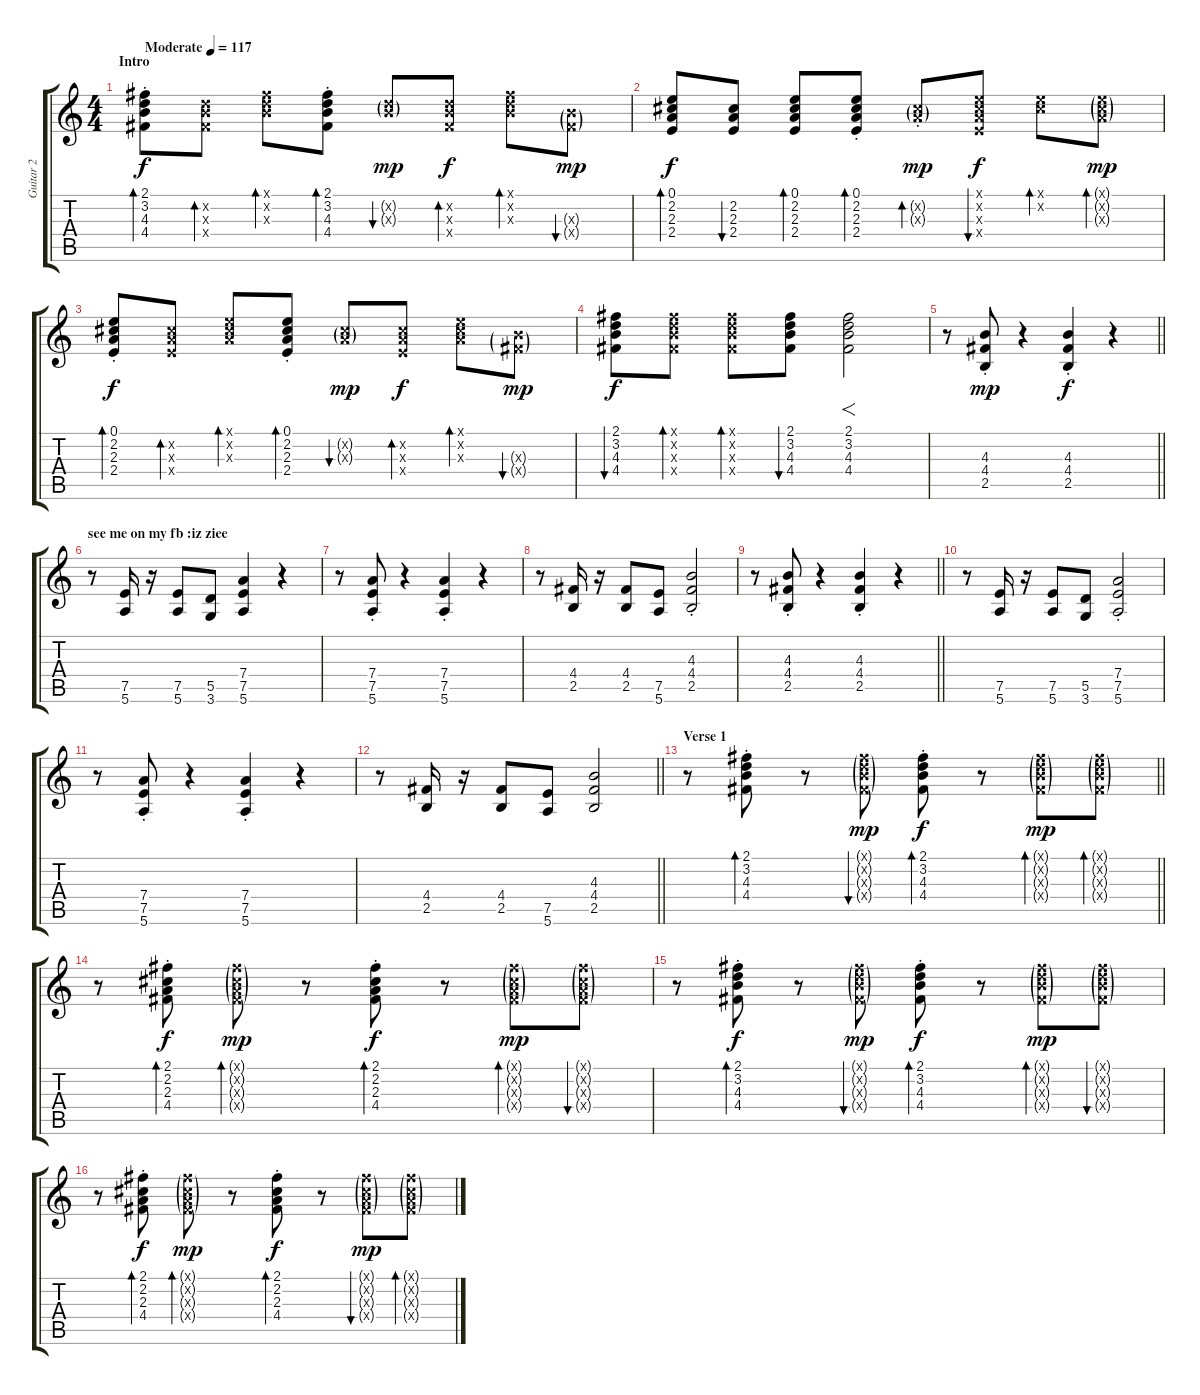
\track ("Guitar 2" "Guitar 2") {instrument acousticguitarsteel}
\staff {score tabs}
\tuning (E4 B3 G3 D3 A2 E2) {hide}
\ts (4 4)
\section ("" "Intro")
\tempo (117 "Moderate")
\clef g2
\ks c
(2.1 3.2 4.3{st} 4.4).8{bd 30 dy f instrument acousticguitarsteel} (3.2{x} 4.3{x} 4.4{x}).8{bd 30} (2.1{x} 3.2{x} 4.3{x}).8{bd 30} (2.1 3.2 4.3{st} 4.4).8{bd 30} (3.2{g x} 4.3{g x}).8{bu 30 dy mp} (3.2{x} 4.3{x} 4.4{x}).8{bd 30 dy f} (2.1{x} 3.2{x} 4.3{x}).8{bd 30} (4.3{g x} 4.4{g x}).8{bu 30 dy mp} |
(0.1 2.2 2.3 2.4).8{bd 30 dy f} (2.2 2.3 2.4).8{bu 30} (0.1 2.2 2.3 2.4).8{bd 30} (0.1 2.2 2.3{st} 2.4).8{bd 30} (2.2{g x} 2.3{g st x}).8{bd 30 dy mp} (0.1{x} 2.2{x} 2.3{x} 2.4{x}).8{bu 30 dy f} (0.1{x} 2.2{x}).8{bd 30} (0.1{g x} 2.2{g x} 2.3{g x}).8{bd 30 dy mp} |
(0.1 2.2 2.3{st} 2.4).8{bd 30 dy f} (2.2{x} 2.3{x} 2.4{x}).8{bd 30} (0.1{x} 2.2{x} 2.3{x}).8{bd 30} (0.1 2.2 2.3{st} 2.4).8{bd 30} (2.2{g x} 2.3{g x}).8{bu 30 dy mp} (2.2{x} 2.3{x} 2.4{x}).8{bd 30 dy f} (0.1{x} 2.2{x} 2.3{x}).8{bd 30} (4.3{g x} 4.4{g x}).8{bu 30 dy mp} |
(2.1 3.2 4.3 4.4).8{bu 30 dy f} (2.1{x} 3.2{x} 4.3{x} 4.4{x}).8{bd 30} (2.1{x} 3.2{x} 4.3{x} 4.4{x}).8{bd 30} (2.1 3.2 4.3 4.4).8{bu 30} (2.1 3.2 4.3 4.4).2{f} |
\barLineRight lightlight
r.8 (4.3{st} 4.4 2.5).8{dy mp volume 16 balance 5 instrument overdrivenguitar} r.4 (4.3{st} 4.4 2.5).4{dy f} r.4 |
\section ("" "see me on my fb :iz ziee")
r.8 (7.5 5.6).16 r.16 (7.5 5.6).8 (5.5 3.6).8 (7.4 7.5 5.6).4 r.4 |
r.8 (7.4{st} 7.5 5.6).8 r.4 (7.4{st} 7.5 5.6).4 r.4 |
r.8 (4.4 2.5).16 r.16 (4.4 2.5).8 (7.5 5.6).8 (4.3 4.4 2.5{st}).2 |
\barLineRight lightlight
r.8 (4.3{st} 4.4 2.5).8 r.4 (4.3{st} 4.4 2.5).4 r.4 |
r.8 (7.5 5.6).16 r.16 (7.5 5.6).8 (5.5 3.6).8 (7.4{st} 7.5 5.6).2 |
r.8 (7.4{st} 7.5 5.6).8 r.4 (7.4{st} 7.5 5.6).4 r.4 |
\barLineRight lightlight
r.8 (4.4 2.5).16 r.16 (4.4 2.5).8 (7.5 5.6).8 (4.3 4.4 2.5).2 |
\section ("" "Verse 1")
\barLineRight lightlight
r.8{volume 13 balance 8 instrument acousticguitarsteel} (2.1 3.2 4.3 4.4{st}).8{bd 30} r.8 (2.1{g x} 3.2{g x} 4.3{g x} 4.4{g x}).8{bu 30 dy mp} (2.1{st} 3.2 4.3 4.4).8{bd 30 dy f} r.8 (2.1{g x} 3.2{g x} 4.3{g x} 4.4{g x}).8{bd 30 dy mp} (2.1{g x} 3.2{g x} 4.3{g x} 4.4{g x}).8{bd 30} |
r.8 (2.1 2.2 2.3 4.4{st}).8{bd 30 dy f} (2.1{g x} 2.2{g x} 2.3{g x} 4.4{g x}).8{bd 30 dy mp} r.8 (2.1{st} 2.2 2.3 4.4).8{bd 30 dy f} r.8 (2.1{g x} 2.2{g x} 2.3{g x} 4.4{g x}).8{bd 30 dy mp} (2.1{g x} 2.2{g x} 2.3{g x} 4.4{g x}).8{bu 30} |
r.8 (2.1 3.2 4.3 4.4{st}).8{bd 30 dy f} r.8 (2.1{g x} 3.2{g x} 4.3{g x} 4.4{g x}).8{bu 30 dy mp} (2.1 3.2 4.3 4.4{st}).8{bd 30 dy f} r.8 (2.1{g x} 3.2{g x} 4.3{g x} 4.4{g x}).8{bd 30 dy mp} (2.1{g x} 3.2{g x} 4.3{g x} 4.4{g x}).8{bu 30} |
r.8 (2.1 2.2 2.3 4.4{st}).8{bd 30 dy f} (2.1{g x} 2.2{g x} 2.3{g x} 4.4{g x}).8{bd 30 dy mp} r.8 (2.1 2.2 2.3 4.4{st}).8{bd 30 dy f} r.8 (2.1{g x} 2.2{g x} 2.3{g x} 4.4{g x}).8{bu 30 dy mp} (2.1{g x} 2.2{g x} 2.3{g x} 4.4{g x}).8{bd 30}
